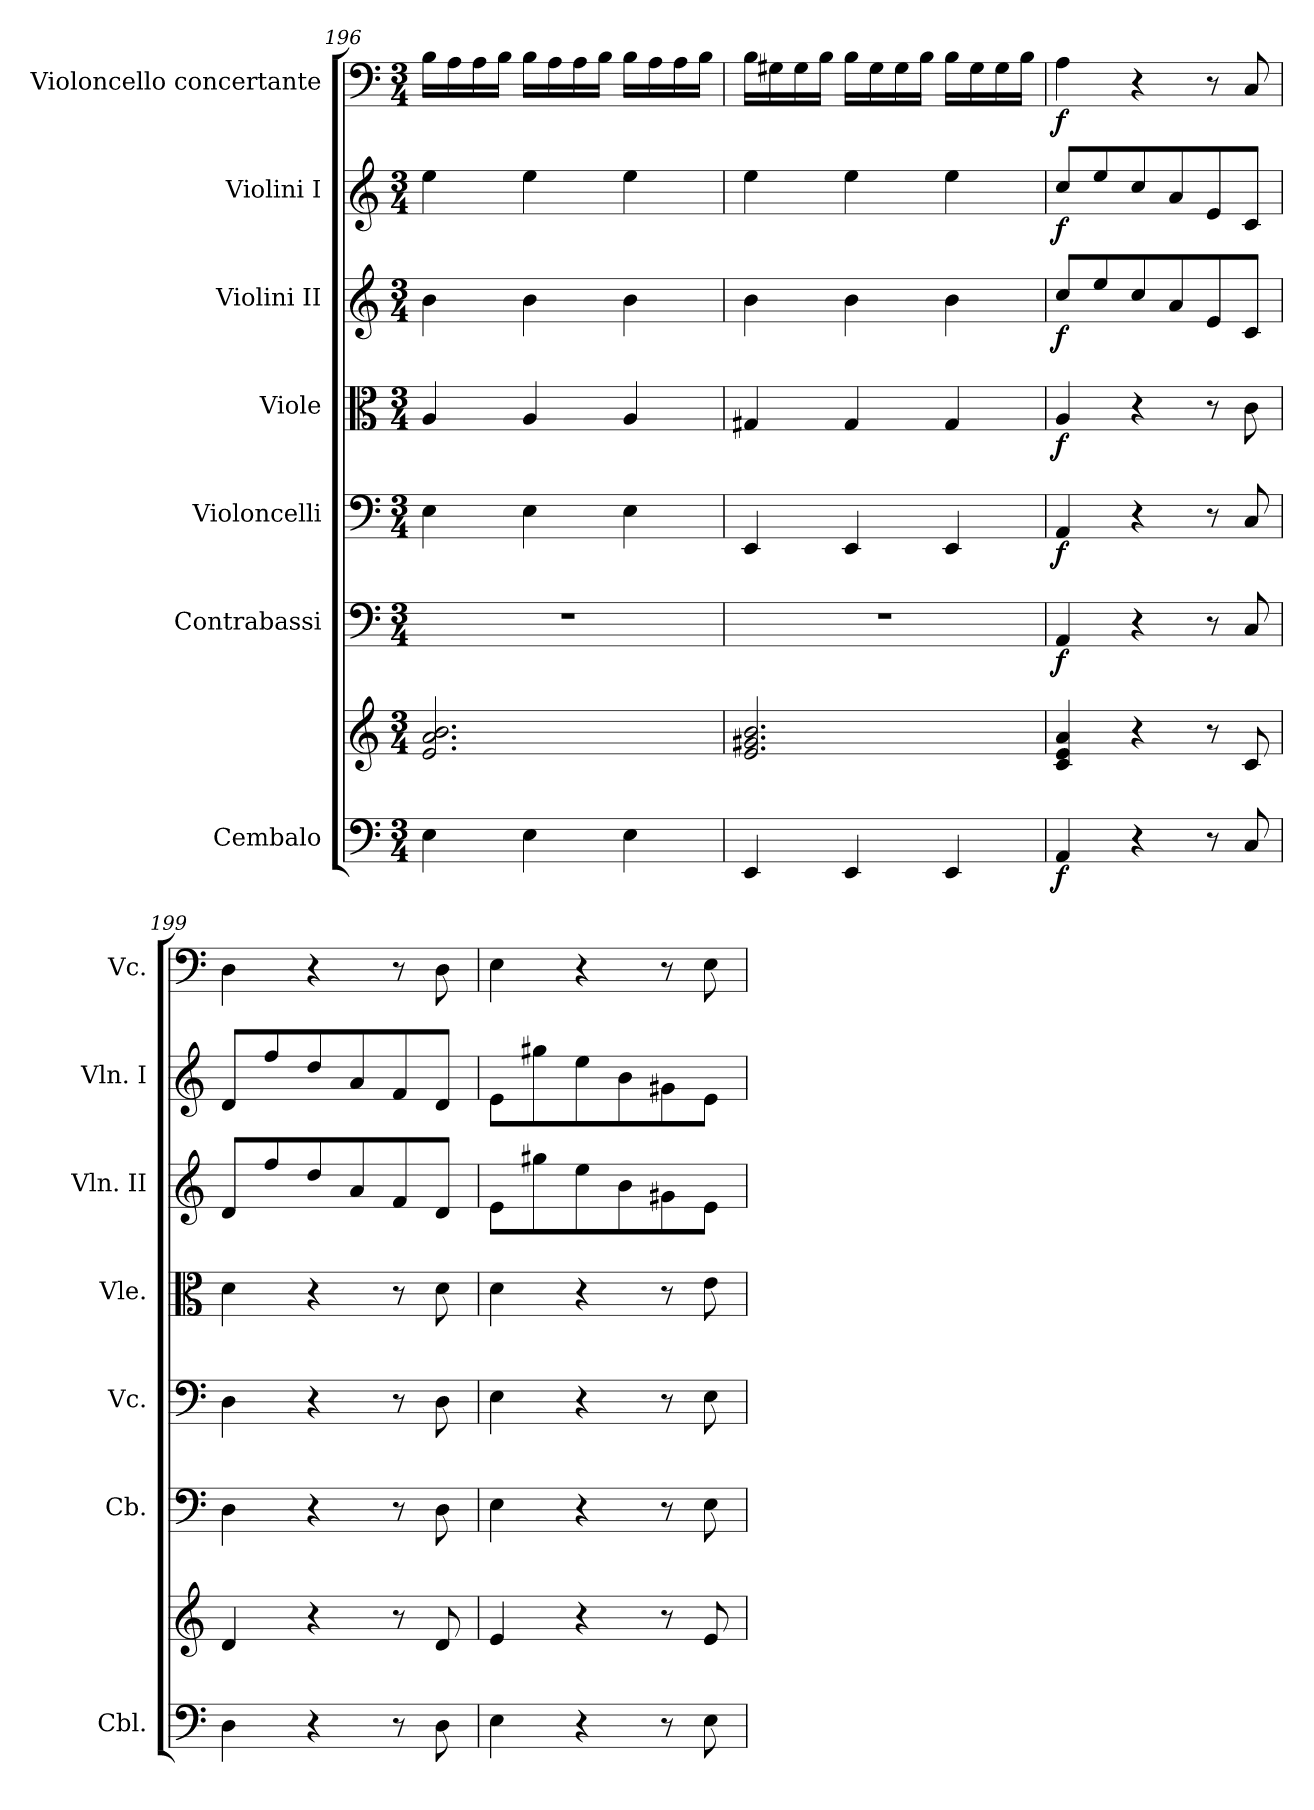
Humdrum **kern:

**kern	**kern	**dynam	**kern	**dynam	**kern	**dynam	**kern	**dynam	**kern	**dynam	**kern	**dynam	**kern	**dynam
*part7	*part7	*part7	*part6	*part6	*part5	*part5	*part4	*part4	*part3	*part3	*part2	*part2	*part1	*part1
*staff8	*staff7	*staff7/8	*staff6	*staff6	*staff5	*staff5	*staff4	*staff4	*staff3	*staff3	*staff2	*staff2	*staff1	*staff1
*I"Cembalo	*	*	*I"Contrabassi	*	*I"Violoncelli	*	*I"Viole	*	*I"Violini II	*	*I"Violini I	*	*I"Violoncello  concertante	*
*I'Cbl.	*	*	*I'Cb.	*	*I'Vc.	*	*I'Vle.	*	*I'Vln. II	*	*I'Vln. I	*	*I'Vc.	*
*clefF4	*clefG2	*	*clefF4	*	*clefF4	*	*clefC3	*	*clefG2	*	*clefG2	*	*clefF4	*
*	*	*	*ITrd7c12	*	*	*	*	*	*	*	*	*	*	*
*k[]	*k[]	*	*k[]	*	*k[]	*	*k[]	*	*k[]	*	*k[]	*	*k[]	*
*M3/4	*M3/4	*	*M3/4	*	*M3/4	*	*M3/4	*	*M3/4	*	*M3/4	*	*M3/4	*
=196	=196	=196	=196	=196	=196	=196	=196	=196	=196	=196	=196	=196	=196	=196
4E\	2.e/ 2.a/ 2.b/	.	2.r	.	4E\	.	4A/	.	4b\	.	4ee\	.	16B\LL	.
.	.	.	.	.	.	.	.	.	.	.	.	.	16A\	.
.	.	.	.	.	.	.	.	.	.	.	.	.	16A\	.
.	.	.	.	.	.	.	.	.	.	.	.	.	16B\JJ	.
4E\	.	.	.	.	4E\	.	4A/	.	4b\	.	4ee\	.	16B\LL	.
.	.	.	.	.	.	.	.	.	.	.	.	.	16A\	.
.	.	.	.	.	.	.	.	.	.	.	.	.	16A\	.
.	.	.	.	.	.	.	.	.	.	.	.	.	16B\JJ	.
4E\	.	.	.	.	4E\	.	4A/	.	4b\	.	4ee\	.	16B\LL	.
.	.	.	.	.	.	.	.	.	.	.	.	.	16A\	.
.	.	.	.	.	.	.	.	.	.	.	.	.	16A\	.
.	.	.	.	.	.	.	.	.	.	.	.	.	16B\JJ	.
!!LO:PB:g=z
=197	=197	=197	=197	=197	=197	=197	=197	=197	=197	=197	=197	=197	=197	=197
4EE/	2.e/ 2.g#X/ 2.b/	.	2.r	.	4EE/	.	4G#X/	.	4b\	.	4ee\	.	16B\LL	.
.	.	.	.	.	.	.	.	.	.	.	.	.	16G#X\	.
.	.	.	.	.	.	.	.	.	.	.	.	.	16G#\	.
.	.	.	.	.	.	.	.	.	.	.	.	.	16B\JJ	.
4EE/	.	.	.	.	4EE/	.	4G#/	.	4b\	.	4ee\	.	16B\LL	.
.	.	.	.	.	.	.	.	.	.	.	.	.	16G#\	.
.	.	.	.	.	.	.	.	.	.	.	.	.	16G#\	.
.	.	.	.	.	.	.	.	.	.	.	.	.	16B\JJ	.
4EE/	.	.	.	.	4EE/	.	4G#/	.	4b\	.	4ee\	.	16B\LL	.
.	.	.	.	.	.	.	.	.	.	.	.	.	16G#\	.
.	.	.	.	.	.	.	.	.	.	.	.	.	16G#\	.
.	.	.	.	.	.	.	.	.	.	.	.	.	16B\JJ	.
=198	=198	=198	=198	=198	=198	=198	=198	=198	=198	=198	=198	=198	=198	=198
!	!	!LO:DY:b=2	!	!LO:DY:b	!	!LO:DY:b	!	!LO:DY:b	!	!LO:DY:b	!	!LO:DY:b	!	!LO:DY:b
4AA/	4c/ 4e/ 4a/	f	4AAA/	f	4AA/	f	4A/	f	8cc/L	f	8cc/L	f	4A\	f
.	.	.	.	.	.	.	.	.	8ee/	.	8ee/	.	.	.
4r	4r	.	4r	.	4r	.	4r	.	8cc/	.	8cc/	.	4r	.
.	.	.	.	.	.	.	.	.	8a/	.	8a/	.	.	.
8r	8r	.	8r	.	8r	.	8r	.	8e/	.	8e/	.	8r	.
8C/	8c/	.	8CC/	.	8C/	.	8c\	.	8c/J	.	8c/J	.	8C/	.
=199	=199	=199	=199	=199	=199	=199	=199	=199	=199	=199	=199	=199	=199	=199
4D\	4d/	.	4DD\	.	4D\	.	4d\	.	8d/L	.	8d/L	.	4D\	.
.	.	.	.	.	.	.	.	.	8ff/	.	8ff/	.	.	.
4r	4r	.	4r	.	4r	.	4r	.	8dd/	.	8dd/	.	4r	.
.	.	.	.	.	.	.	.	.	8a/	.	8a/	.	.	.
8r	8r	.	8r	.	8r	.	8r	.	8f/	.	8f/	.	8r	.
8D\	8d/	.	8DD\	.	8D\	.	8d\	.	8d/J	.	8d/J	.	8D\	.
=200	=200	=200	=200	=200	=200	=200	=200	=200	=200	=200	=200	=200	=200	=200
4E\	4e/	.	4EE\	.	4E\	.	4d\	.	8e\L	.	8e\L	.	4E\	.
.	.	.	.	.	.	.	.	.	8gg#X\	.	8gg#X\	.	.	.
4r	4r	.	4r	.	4r	.	4r	.	8ee\	.	8ee\	.	4r	.
.	.	.	.	.	.	.	.	.	8b\	.	8b\	.	.	.
8r	8r	.	8r	.	8r	.	8r	.	8g#X\	.	8g#X\	.	8r	.
8E\	8e/	.	8EE\	.	8E\	.	8e\	.	8e\J	.	8e\J	.	8E\	.
=	=	=	=	=	=	=	=	=	=	=	=	=	=	=
*-	*-	*-	*-	*-	*-	*-	*-	*-	*-	*-	*-	*-	*-	*-
